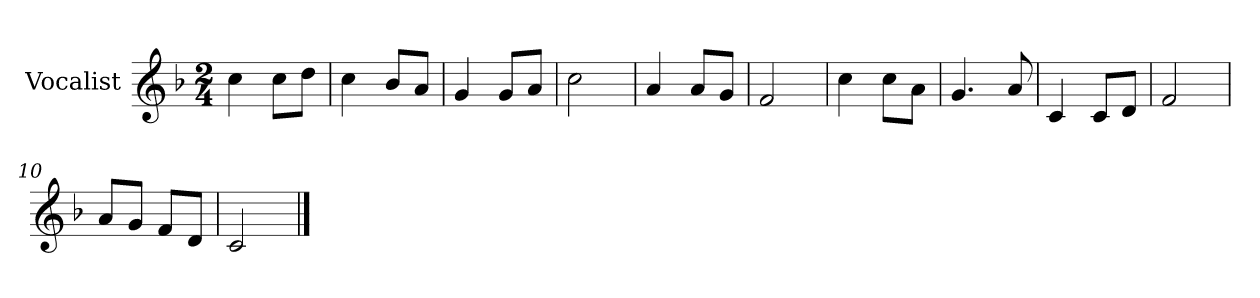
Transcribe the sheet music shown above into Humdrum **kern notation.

**kern
*part1
*staff1
*I"Vocalist
*k[b-]
*F:
*M2/4
=
4cc
8ccL
8ddJ
=1
4cc
8b-L
8aJ
=2
4g
8gL
8aJ
=3
2cc
=4
4a
8aL
8gJ
=5
2f
=6
4cc
8ccL
8aJ
=7
4.g
8a
=8
4c
8cL
8dJ
=9
2f
=10
8aL
8gJ
8fL
8dJ
=11
2c
==
*-
